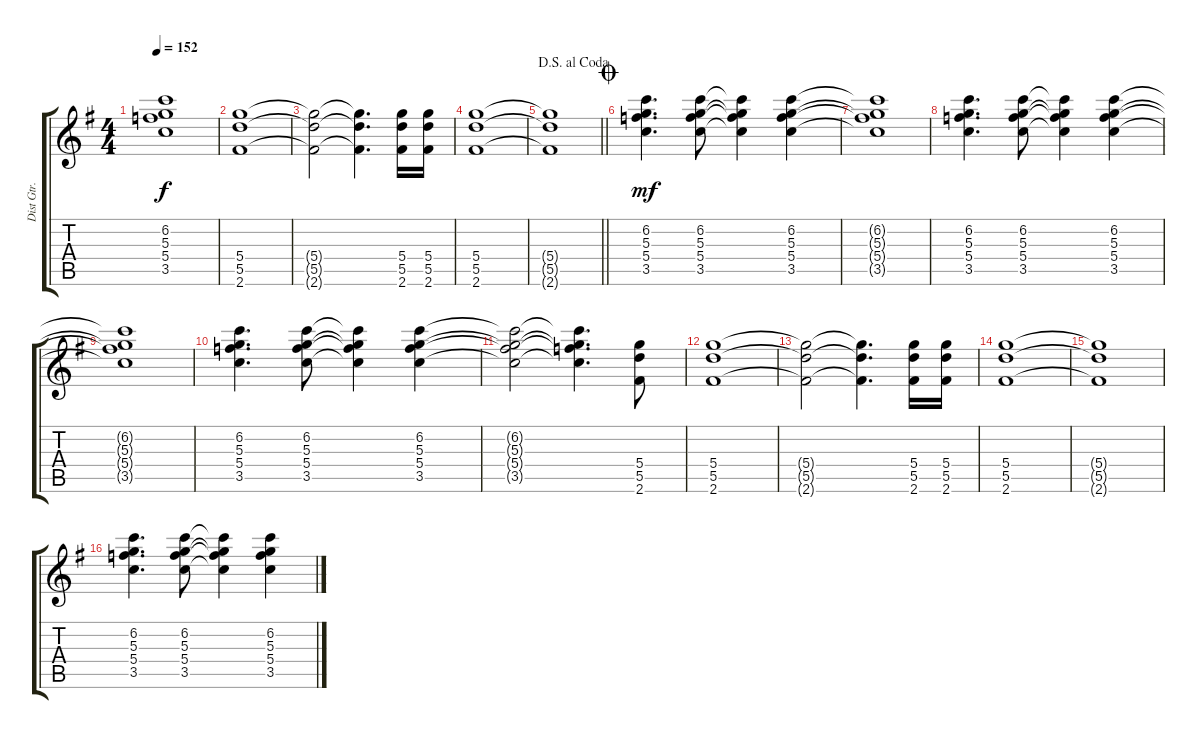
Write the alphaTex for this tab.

\track ("Dist Gtr." "Dist Gtr.") {instrument distortionguitar}
\staff {score tabs}
\tuning (E4 B3 G4 D4 A3 E3) {hide}
\ts (4 4)
\tempo 152
\clef g2
\ks g
(6.2 5.3 5.4 3.5).1{dy f} |
(5.4 5.5 2.6).1 |
(5.4{t} 5.5{t} 2.6{t}).2 (5.4{t} 5.5{t} 2.6{t}).4{d} (5.4 5.5 2.6).16 (5.4 5.5 2.6).16 |
(5.4 5.5 2.6).1 |
\jump dalsegnoalcoda
\barLineRight lightlight
(5.4{t} 5.5{t} 2.6{t}).1 |
\jump coda
(6.2 5.3 5.4 3.5).4{d dy mf} (6.2 5.3 5.4 3.5).8 (6.2{t} 5.3{t} 5.4{t} 3.5{t}).4 (6.2 5.3 5.4 3.5).4 |
(6.2{t} 5.3{t} 5.4{t} 3.5{t}).1 |
(6.2 5.3 5.4 3.5).4{d} (6.2 5.3 5.4 3.5).8 (6.2{t} 5.3{t} 5.4{t} 3.5{t}).4 (6.2 5.3 5.4 3.5).4 |
(6.2{t} 5.3{t} 5.4{t} 3.5{t}).1 |
(6.2 5.3 5.4 3.5).4{d} (6.2 5.3 5.4 3.5).8 (6.2{t} 5.3{t} 5.4{t} 3.5{t}).4 (6.2 5.3 5.4 3.5).4 |
(6.2{t} 5.3{t} 5.4{t} 3.5{t}).2 (6.2{t} 5.3{t} 5.4{t} 3.5{t}).4{d} (5.4 5.5 2.6).8 |
(5.4 5.5 2.6).1 |
(5.4{t} 5.5{t} 2.6{t}).2 (5.4{t} 5.5{t} 2.6{t}).4{d} (5.4 5.5 2.6).16 (5.4 5.5 2.6).16 |
(5.4 5.5 2.6).1 |
(5.4{t} 5.5{t} 2.6{t}).1 |
(6.2 5.3 5.4 3.5).4{d} (6.2 5.3 5.4 3.5).8 (6.2{t} 5.3{t} 5.4{t} 3.5{t}).4 (6.2 5.3 5.4 3.5).4
